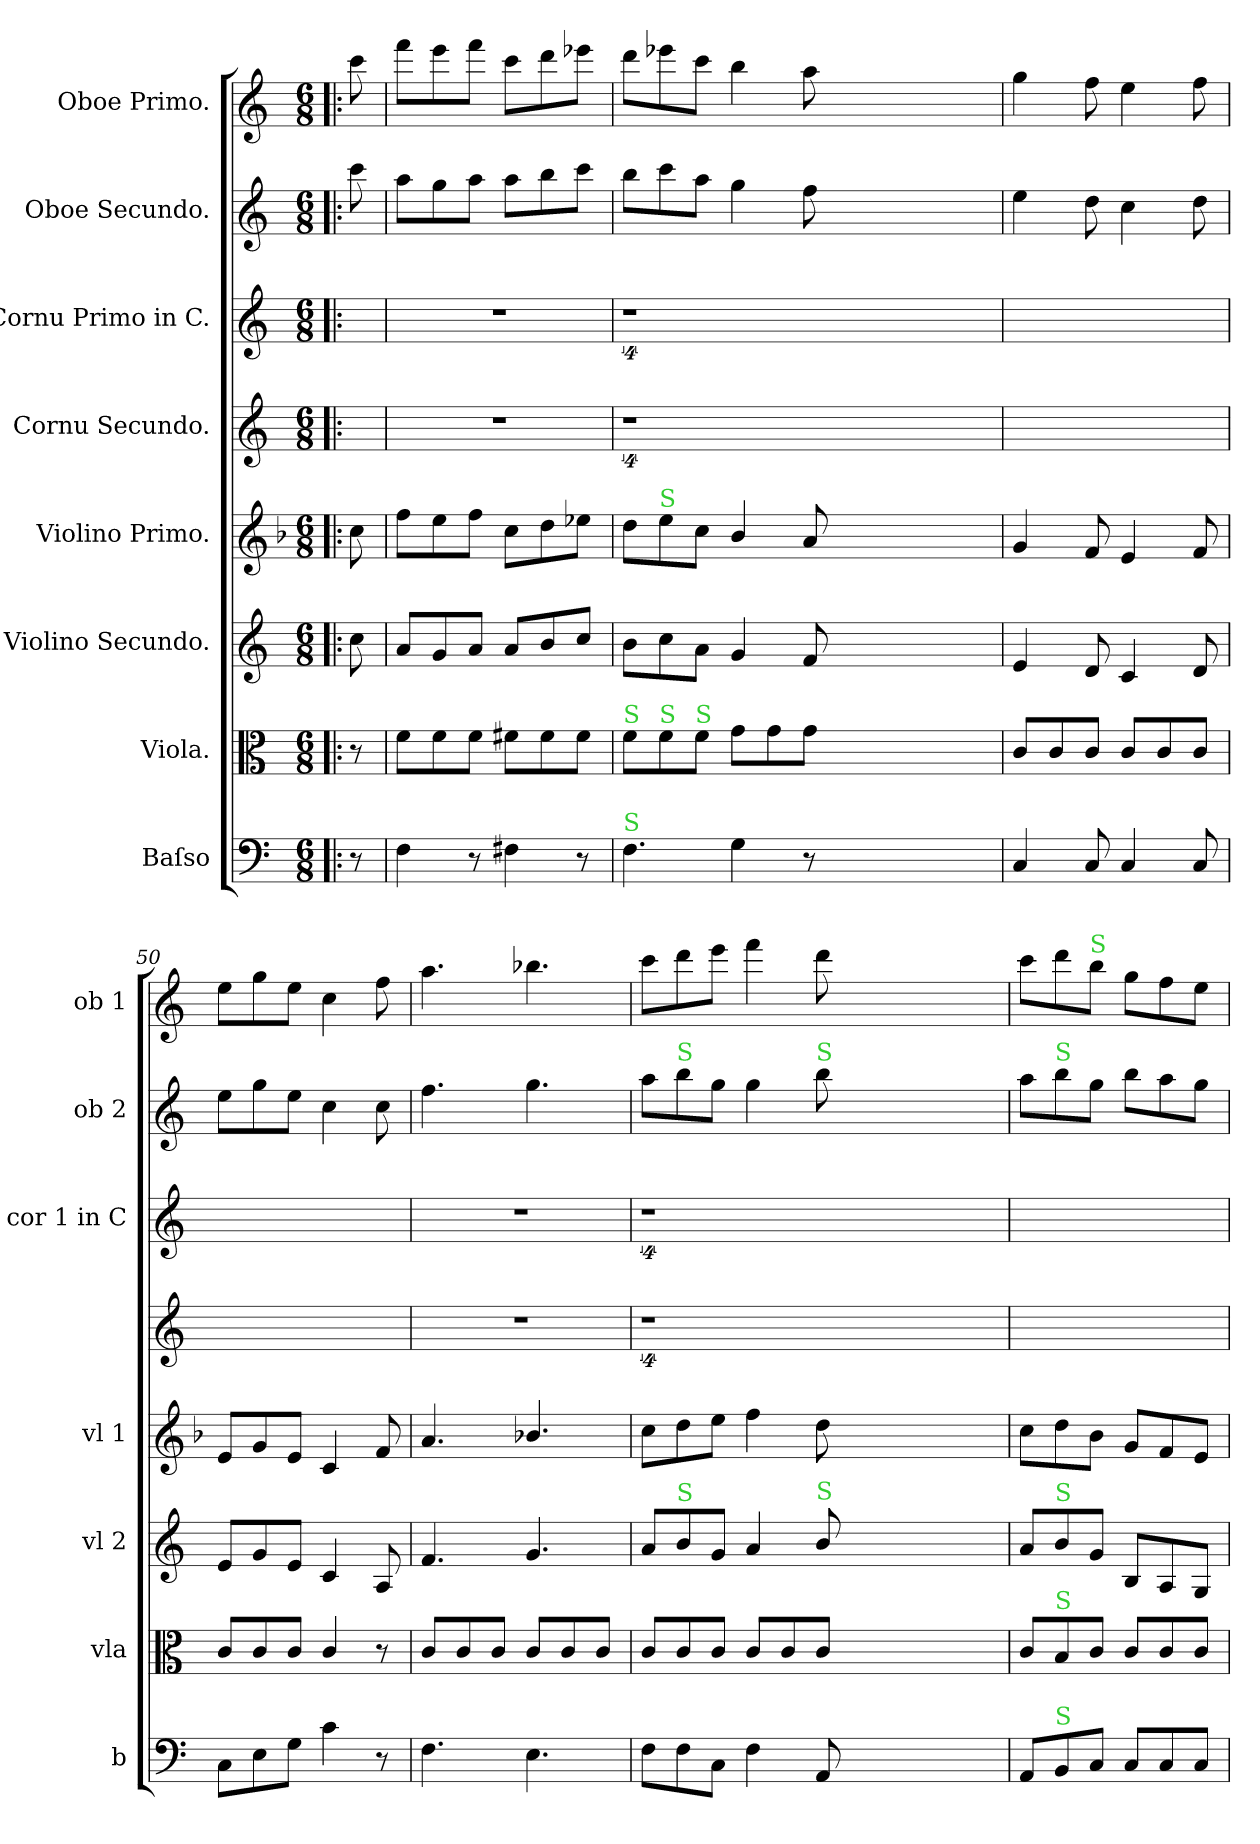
**kern	**kern	**kern	**kern	**kern	**kern	**kern	**kern
*part8	*part7	*part6	*part5	*part4	*part3	*part2	*part1
*staff8	*staff7	*staff6	*staff5	*staff4	*staff3	*staff2	*staff1
*I"Baſso	*I"Viola.	*I"Violino Secundo.	*I"Violino Primo.	*I"Cornu Secundo.	*I"Cornu Primo in C.	*I"Oboe Secundo.	*I"Oboe Primo.
*I'b	*I'vla	*I'vl 2	*I'vl 1	*	*I'cor 1 in C	*I'ob 2	*I'ob 1
*clefF4	*clefC3	*clefG2	*clefG2	*clefG2	*clefG2	*clefG2	*clefG2
*k[]	*k[]	*k[]	*k[b-]	*k[]	*k[]	*k[]	*k[]
*C:	*C:	*C:	*	*C:	*C:	*C:	*C:
*M6/8	*M6/8	*M6/8	*M6/8	*M6/8	*M6/8	*M6/8	*M6/8
=!|:	=!|:	=!|:	=!|:	=!|:	=!|:	=!|:	=!|:
8r	8r	8cc\	8cc\	8ryy	8ryy	8ccc\	8ccc\
=47	=47	=47	=47	=47	=47	=47	=47
4F\	8f\L	8a/L	8ff\L	2.r	2.r	8aa\L	8fff\L
.	8f\	8g/	8ee\	.	.	8gg\	8eee\
8r	8f\J	8a/J	8ff\J	.	.	8aa\J	8fff\J
4F#X\	8f#X\L	8a/L	8cc\L	.	.	8aa\L	8ccc\L
.	8f#\	8b/	8dd\	.	.	8bb\	8ddd\
8r	8f#\J	8cc/J	8ee-X\J	.	.	8ccc\J	8eee-X\J
=48	=48	=48	=48	=48	=48	=48	=48
!	!LO:TX:a:color=limegreen:t=S	!	!	!	!	!	!
!LO:TX:a:color=limegreen:t=S	!	!	!	!	!	!	!
4.F\	8f\L	8b\L	8dd\L	4%9r	4%9r	8bb\L	8ddd\L
!	!	!	!LO:TX:a:color=limegreen:t=S	!	!	!	!
!	!LO:TX:a:color=limegreen:t=S	!	!	!	!	!	!
.	8f\	8cc\	8ee\	.	.	8ccc\	8eee-X\
!	!LO:TX:a:color=limegreen:t=S	!	!	!	!	!	!
.	8f\J	8a\J	8cc\J	.	.	8aa\J	8ccc\J
4G\	8g\L	4g/	4b-/	.	.	4gg\	4bb\
.	8g\	.	.	.	.	.	.
8r	8g\J	8f/	8a/	.	.	8ff\	8aa\
1.ryy	1.ryy	1.ryy	1.ryy	.	.	1.ryy	1.ryy
=49	=49	=49	=49	=49	=49	=49	=49
4C/	8c/L	4e/	4g/	2.ryy	2.ryy	4ee\	4gg\
.	8c/	.	.	.	.	.	.
8C/	8c/J	8d/	8f/	.	.	8dd\	8ff\
4C/	8c/L	4c/	4e/	.	.	4cc\	4ee\
.	8c/	.	.	.	.	.	.
8C/	8c/J	8d/	8f/	.	.	8dd\	8ff\
=50	=50	=50	=50	=50	=50	=50	=50
8C\L	8c/L	8e/L	8e/L	2.ryy	2.ryy	8ee\L	8ee\L
8E\	8c/	8g/	8g/	.	.	8gg\	8gg\
8G\J	8c/J	8e/J	8e/J	.	.	8ee\J	8ee\J
4c\	4c/	4c/	4c/	.	.	4cc\	4cc\
8r	8r	8A/	8f/	.	.	8cc\	8ff\
=51	=51	=51	=51	=51	=51	=51	=51
4.F\	8c/L	4.f/	4.a/	2.r	2.r	4.ff\	4.aa\
.	8c/	.	.	.	.	.	.
.	8c/J	.	.	.	.	.	.
4.E\	8c/L	4.g/	4.b-X/	.	.	4.gg\	4.bb-X\
.	8c/	.	.	.	.	.	.
.	8c/J	.	.	.	.	.	.
=52	=52	=52	=52	=52	=52	=52	=52
8F\L	8c/L	8a/L	8cc\L	4%9r	4%9r	8aa\L	8ccc\L
!	!	!	!	!	!	!LO:TX:a:color=limegreen:t=S	!
!	!	!LO:TX:a:color=limegreen:t=S	!	!	!	!	!
8F\	8c/	8b/	8dd\	.	.	8bb\	8ddd\
8C\J	8c/J	8g/J	8ee\J	.	.	8gg\J	8eee\J
4F\	8c/L	4a/	4ff\	.	.	4gg\	4fff\
.	8c/	.	.	.	.	.	.
!	!	!	!	!	!	!LO:TX:a:color=limegreen:t=S	!
!	!	!LO:TX:a:color=limegreen:t=S	!	!	!	!	!
8AA/	8c/J	8b/	8dd\	.	.	8bb\	8ddd\
1.ryy	1.ryy	1.ryy	1.ryy	.	.	1.ryy	1.ryy
=53	=53	=53	=53	=53	=53	=53	=53
8AA/L	8c/L	8a/L	8cc\L	2.ryy	2.ryy	8aa\L	8ccc\L
!	!	!	!	!	!	!LO:TX:a:color=limegreen:t=S	!
!	!	!LO:TX:a:color=limegreen:t=S	!	!	!	!	!
!	!LO:TX:a:color=limegreen:t=S	!	!	!	!	!	!
!LO:TX:a:color=limegreen:t=S	!	!	!	!	!	!	!
8BB/	8B/	8b/	8dd\	.	.	8bb\	8ddd\
!	!	!	!	!	!	!	!LO:TX:a:color=limegreen:t=S
8C/J	8c/J	8g/J	8b-\J	.	.	8gg\J	8bb\J
8C/L	8c/L	8B/L	8g/L	.	.	8bb\L	8gg\L
8C/	8c/	8A/	8f/	.	.	8aa\	8ff\
8C/J	8c/J	8G/J	8e/J	.	.	8gg\J	8ee\J
=	=	=	=	=	=	=	=
*-	*-	*-	*-	*-	*-	*-	*-
